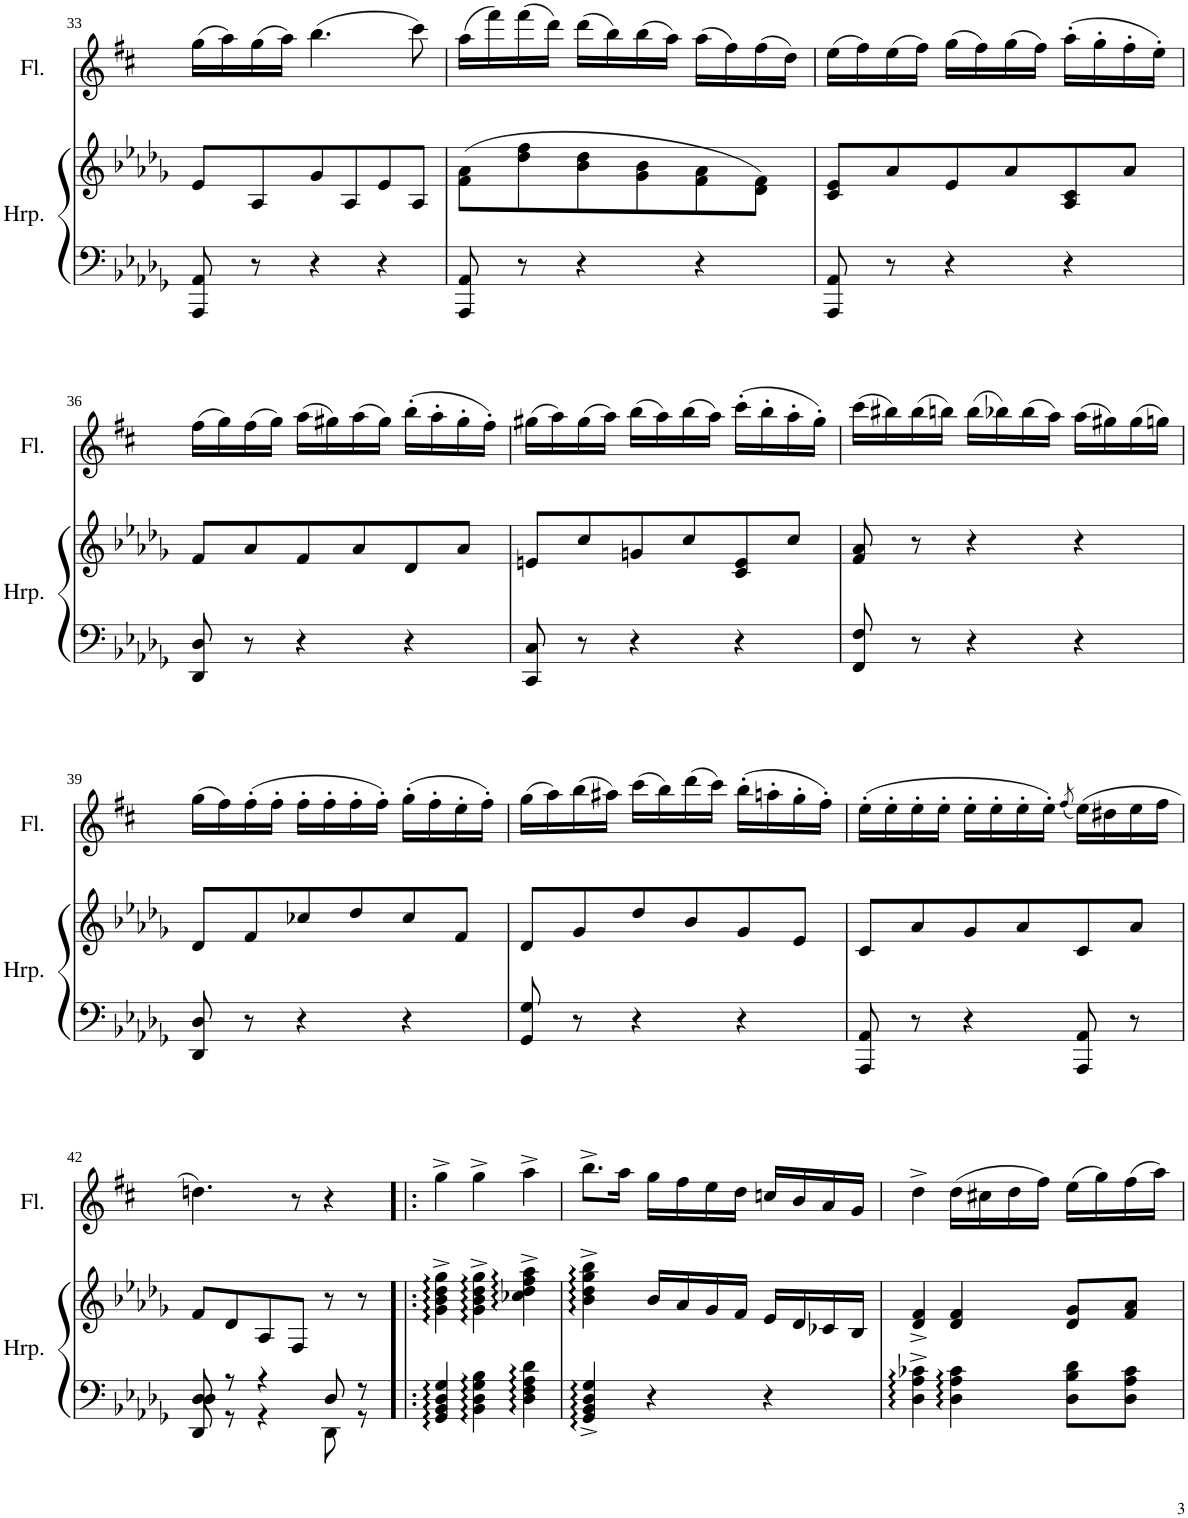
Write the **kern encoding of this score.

**kern	**kern	**kern
*part2	*part2	*part1
*staff3	*staff2	*staff1
*I"Harp	*	*I"Flute
*I'Hrp.	*	*I'Fl.
!!LO:PB:g=z
*clefF4	*clefG2	*clefG2
*	*	*Trd0c1
*k[b-e-a-d-g-]	*k[b-e-a-d-g-]	*k[f#c#]
*M3/4	*M3/4	*M3/4
=33	=33	=33
8AAA-/ 8AA-/	8e-/L	(16gg\LL
.	.	16aa\)
8r	8A-/	(16gg\
.	.	16aa\JJ)
4r	8g-/	(4.bb\
.	8A-/	.
4r	8e-/	.
.	8A-/J	8ccc#\)
=34	=34	=34
8AAA-/ 8AA-/	(8f\ 8a-\L	(16aa\LL
.	.	16fff#\)
8r	8dd-\ 8ff\	(16fff#\
.	.	16ddd\JJ)
4r	8b-\ 8dd-\	(16ddd\LL
.	.	16bb\)
.	8g-\ 8b-\	(16bb\
.	.	16aa\JJ)
4r	8f\ 8a-\	(16aa\LL
.	.	16ff#\)
.	8d-\ 8f\J)	(16ff#\
.	.	16dd\JJ)
=35	=35	=35
8AAA-/ 8AA-/	8c/ 8e-/L	(16ee\LL
.	.	16ff#\)
8r	8a-/	(16ee\
.	.	16ff#\JJ)
4r	8e-/	(16gg\LL
.	.	16ff#\)
.	8a-/	(16gg\
.	.	16ff#\JJ)
4r	8A-/ 8c/	(16aa'\LL
.	.	16gg'\
.	8a-/J	16ff#'\
.	.	16ee'\JJ)
!!LO:LB:g=z
=36	=36	=36
8DD-/ 8D-/	8f/L	(16ff#\LL
.	.	16gg\)
8r	8a-/	(16ff#\
.	.	16gg\JJ)
4r	8f/	(16aa\LL
.	.	16gg#X\)
.	8a-/	(16aa\
.	.	16gg#\JJ)
4r	8d-/	(16bb'\LL
.	.	16aa'\
.	8a-/J	16gg#'\
.	.	16ff#'\JJ)
=37	=37	=37
8CC/ 8C/	8en/L	(16gg#X\LL
.	.	16aa\)
8r	8cc/	(16gg#\
.	.	16aa\JJ)
4r	8gn/	(16bb\LL
.	.	16aa\)
.	8cc/	(16bb\
.	.	16aa\JJ)
4r	8c/ 8e/	(16ccc#'\LL
.	.	16bb'\
.	8cc/J	16aa'\
.	.	16gg#'\JJ)
=38	=38	=38
8FF/ 8F/	8f/ 8a-/	(16ccc#\LL
.	.	16bb#X\)
8r	8r	(16bb#\
.	.	16bbn\JJ)
4r	4r	(16bb\LL
.	.	16bb-X\)
.	.	(16bb-\
.	.	16aa\JJ)
4r	4r	(16aa\LL
.	.	16gg#X\)
.	.	(16gg#\
.	.	16ggn\JJ)
!!LO:LB:g=z
=39	=39	=39
8DD-/ 8D-/	8d-/L	(16gg\LL
.	.	16ff#\)
8r	8f/	(16ff#'\
.	.	16ff#'\JJ
4r	8cc-X/	16ff#'\LL
.	.	16ff#'\
.	8dd-/	16ff#'\
.	.	16ff#'\JJ)
4r	8cc-/	(16gg'\LL
.	.	16ff#'\
.	8f/J	16ee'\
.	.	16ff#'\JJ)
=40	=40	=40
8GG-/ 8G-/	8d-/L	(16gg\LL
.	.	16aa\)
8r	8g-/	(16bb\
.	.	16aa#X\JJ)
4r	8dd-/	(16ccc#\LL
.	.	16bb\)
.	8b-/	(16ddd\
.	.	16ccc#\JJ)
4r	8g-/	(16bb'\LL
.	.	16aan'\
.	8e-/J	16gg'\
.	.	16ff#'\JJ)
=41	=41	=41
8AAA-/ 8AA-/	8c/L	(16ee'\LL
.	.	16ee'\
8r	8a-/	16ee'\
.	.	16ee'\JJ
4r	8g-/	16ee'\LL
.	.	16ee'\
.	8a-/	16ee'\
.	.	16ee'\JJ)
.	.	(8qff#/
8AAA-/ 8AA-/	8c/	(16ee\LL)
.	.	16dd#X\
8r	8a-/J	16ee\
.	.	16ff#\JJ
!!LO:LB:g=z
=42	=42	=42
*^	*	*
8D-/ 8D-/	8DD-/	8f/L	4.ddn\)
8r	8r	8d-/	.
4r	4r	8A-/	.
.	.	8F/J	8r
8D-/	8DD-\	8r	4r
8r	8r	8r	.
*v	*v	*	*
=43!|:	=43!|:	=43!|:
4GG-/ 4BB-/ 4D-/ 4G-/	4g-\^ 4b-\^ 4dd-\^ 4gg-\^	4gg^\
4BB-\ 4D-\ 4G-\ 4B-\	4g-\^ 4b-\^ 4dd-\^ 4gg-\^	4gg^\
4D-\ 4F\ 4A-\ 4d-\	4cc-X\^ 4dd-\^ 4ff\^ 4aa-\^	4aa^\
=44	=44	=44
4GG-/^ 4BB-/^ 4D-/^ 4G-/^	4b-\^ 4dd-\^ 4gg-\^ 4bb-\^	8.bb^\L
.	.	16aa\Jk
4r	16b-/LL	16gg\LL
.	16a-/	16ff#\
.	16g-/	16ee\
.	16f/JJ	16dd\JJ
4r	16e-/LL	16ccn/LL
.	16d-/	16b/
.	16c-X/	16a/
.	16B-/JJ	16g/JJ
=45	=45	=45
4D-\^ 4A-\^ 4c-X\^	4d-/^ 4f/^	4dd^\
4D-\ 4A-\ 4c-\	4d-/ 4f/	(16dd\LL
.	.	16cc#X\
.	.	16dd\
.	.	16ff#\JJ)
8D-\ 8B-\ 8d-\L	8d-/ 8g-/L	(16ee\LL
.	.	16gg\)
8D-\ 8A-\ 8c-\J	8f/ 8a-/J	(16ff#\
.	.	16aa\JJ)
=	=	=
*-	*-	*-
